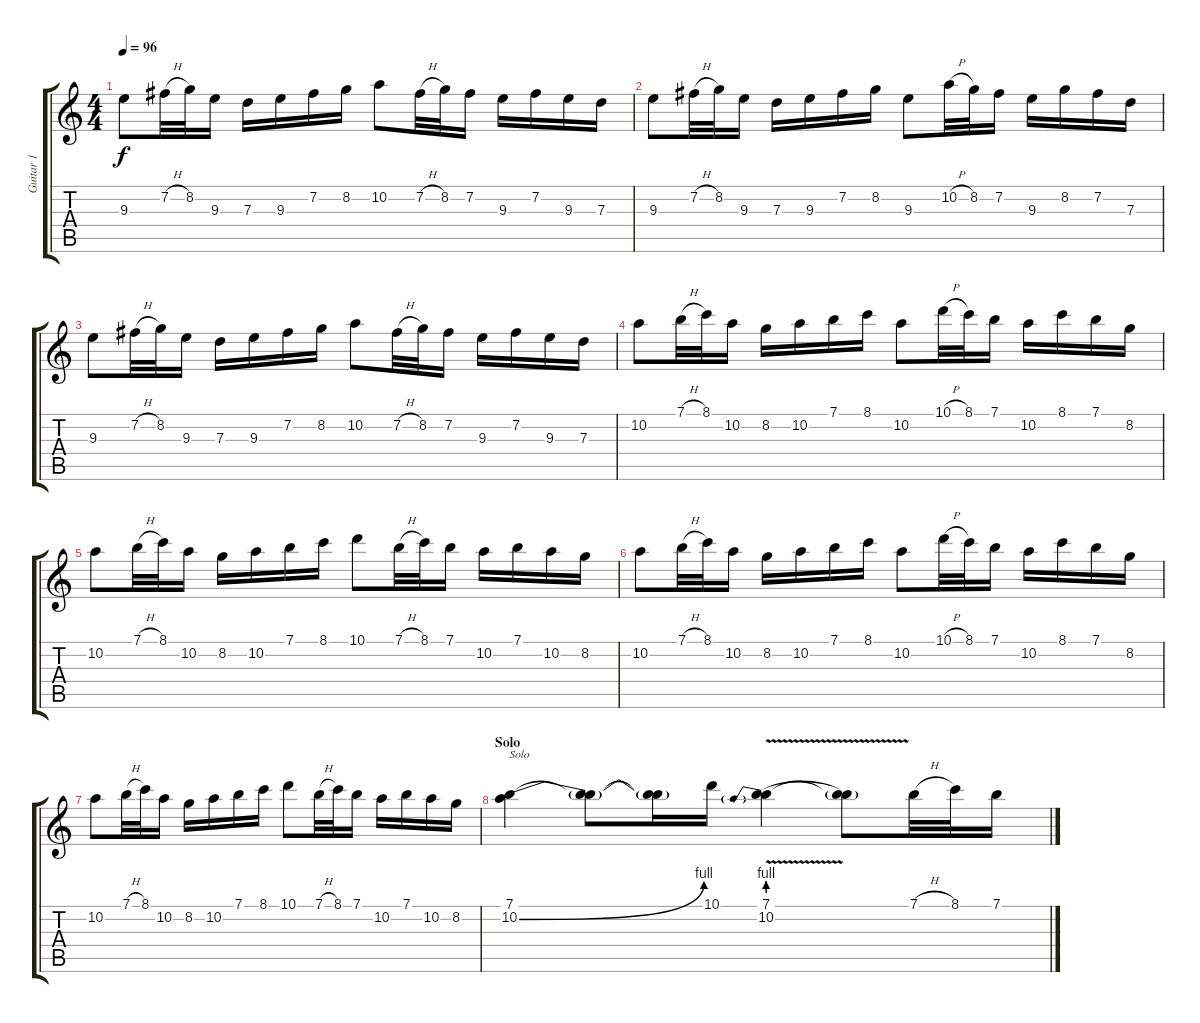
\track ("Guitar 1" "Guitar 1") {instrument distortionguitar}
\staff {score tabs}
\tuning (E4 B3 G3 D3 A2 E2) {hide}
\ts (4 4)
\tempo 96
\clef g2
\ks c
9.3.8{dy f} 7.2{h}.32 8.2.32 9.3.16 7.3.16 9.3.16 7.2.16 8.2.16 10.2.8 7.2{h}.32 8.2.32 7.2.16 9.3.16 7.2.16 9.3.16 7.3.16 |
9.3.8 7.2{h}.32 8.2.32 9.3.16 7.3.16 9.3.16 7.2.16 8.2.16 9.3.8 10.2{h}.32 8.2.32 7.2.16 9.3.16 8.2.16 7.2.16 7.3.16 |
9.3.8 7.2{h}.32 8.2.32 9.3.16 7.3.16 9.3.16 7.2.16 8.2.16 10.2.8 7.2{h}.32 8.2.32 7.2.16 9.3.16 7.2.16 9.3.16 7.3.16 |
10.2.8 7.1{h}.32 8.1.32 10.2.16 8.2.16 10.2.16 7.1.16 8.1.16 10.2.8 10.1{h}.32 8.1.32 7.1.16 10.2.16 8.1.16 7.1.16 8.2.16 |
10.2.8 7.1{h}.32 8.1.32 10.2.16 8.2.16 10.2.16 7.1.16 8.1.16 10.1.8 7.1{h}.32 8.1.32 7.1.16 10.2.16 7.1.16 10.2.16 8.2.16 |
10.2.8 7.1{h}.32 8.1.32 10.2.16 8.2.16 10.2.16 7.1.16 8.1.16 10.2.8 10.1{h}.32 8.1.32 7.1.16 10.2.16 8.1.16 7.1.16 8.2.16 |
10.2.8 7.1{h}.32 8.1.32 10.2.16 8.2.16 10.2.16 7.1.16 8.1.16 10.1.8 7.1{h}.32 8.1.32 7.1.16 10.2.16 7.1.16 10.2.16 8.2.16 |
\section ("" "Solo")
(7.1 10.2{be (bend 0 0 60 4)}).4{txt "Solo"} (7.1{t} 10.2{t}).8 (7.1{t} 10.2{t}).16 10.1.16 (7.1 10.2{be (prebend 0 4 60 4) v}).4 (7.1{t} 10.2{t}).8 7.1{h}.32 8.1.32 7.1.16
